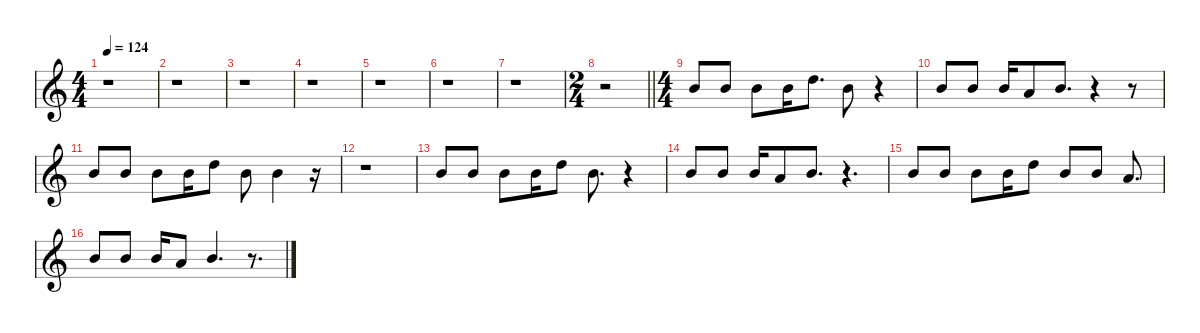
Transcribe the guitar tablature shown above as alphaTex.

\defaultSystemsLayout 4
\hideDynamics
\bracketExtendMode nobrackets
\singleTrackTrackNamePolicy hidden
\multiTrackTrackNamePolicy hidden
\otherSystemsTrackNameOrientation horizontal
\track ("Vocal" "harm.") {mute instrument harmonica}
\staff {score}
\tuning (B3 G3 D3 A2 E2)
\ts (4 4)
\tempo 124
\clef g2
\ks c
r.1{dy fff beam Down} |
r.1{beam Down} |
r.1{beam Down} |
r.1{beam Down} |
r.1{beam Down} |
r.1{beam Down} |
r.1{beam Down} |
\ts (2 4)
\beaming (8 2 2)
\barLineRight lightlight
r.2{beam Down} |
\ts (4 4)
\beaming (8 2 2 2 2)
12.1.8{beam Up} 12.1.8{beam Up} 12.1.8{beam Down} 12.1.16{beam Down} 15.1.8{d beam Down} 12.1.8{beam Down} r.4{beam Down} |
12.1.8{beam Up} 12.1.8{beam Up} 12.1.16{beam Up} 10.1.8{beam Up} 12.1.8{d beam Up} r.4{beam Up} r.8{beam Up} |
12.1.8{beam Up} 12.1.8{beam Up} 12.1.8{beam Down} 12.1.16{beam Down} 15.1.8{beam Down} 12.1.8{beam Down} 12.1.4{beam Down} r.16{beam Down} |
r.1{beam Down} |
12.1.8{beam Up} 12.1.8{beam Up} 12.1.8{beam Down} 12.1.16{beam Down} 15.1.8{beam Down} 12.1.8{d beam Down} r.4{beam Down} |
12.1.8{beam Up} 12.1.8{beam Up} 12.1.16{beam Up} 10.1.8{beam Up} 12.1.8{d beam Up} r.4{d beam Up} |
12.1.8{beam Up} 12.1.8{beam Up} 12.1.8{beam Down} 12.1.16{beam Down} 15.1.8{beam Down} 12.1.8{beam Up} 12.1.8{beam Up} 10.1.8{d beam Up} |
12.1.8{beam Up} 12.1.8{beam Up} 12.1.16{beam Up} 10.1.8{beam Up} 12.1.4{d beam Up} r.8{d beam Up}
